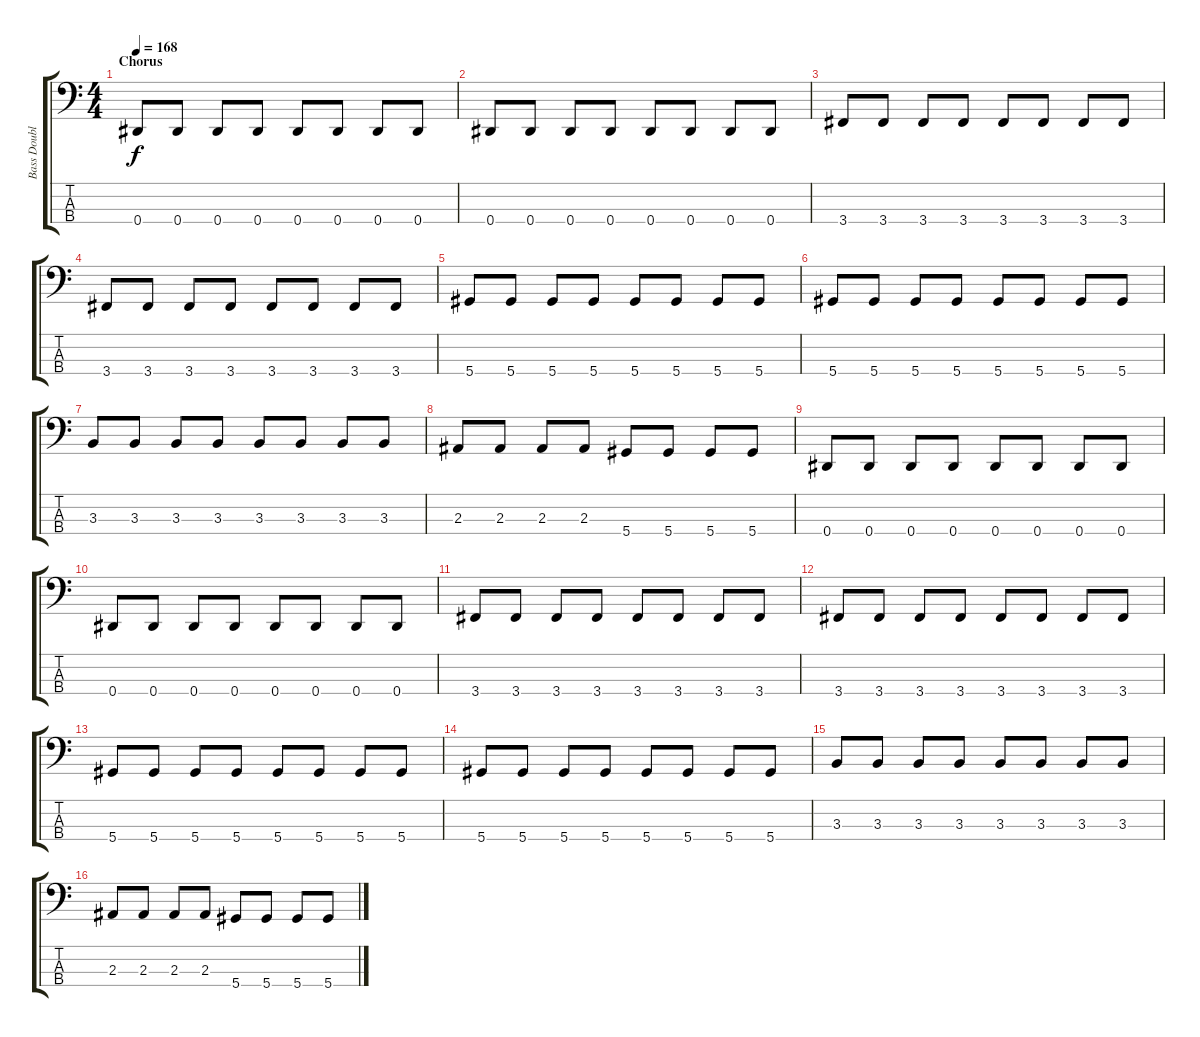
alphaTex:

\track ("Bass Double" "Bass Doubl") {instrument electricbassfinger}
\staff {score tabs}
\tuning (Gb2 Db2 Ab1 Eb1) {hide}
\ts (4 4)
\section ("" "Chorus")
\tempo 168
\clef f4
\ks c
0.4.8{dy f} 0.4.8 0.4.8 0.4.8 0.4.8 0.4.8 0.4.8 0.4.8 |
0.4.8 0.4.8 0.4.8 0.4.8 0.4.8 0.4.8 0.4.8 0.4.8 |
3.4.8 3.4.8 3.4.8 3.4.8 3.4.8 3.4.8 3.4.8 3.4.8 |
3.4.8 3.4.8 3.4.8 3.4.8 3.4.8 3.4.8 3.4.8 3.4.8 |
5.4.8 5.4.8 5.4.8 5.4.8 5.4.8 5.4.8 5.4.8 5.4.8 |
5.4.8 5.4.8 5.4.8 5.4.8 5.4.8 5.4.8 5.4.8 5.4.8 |
3.3.8 3.3.8 3.3.8 3.3.8 3.3.8 3.3.8 3.3.8 3.3.8 |
2.3.8 2.3.8 2.3.8 2.3.8 5.4.8 5.4.8 5.4.8 5.4.8 |
0.4.8 0.4.8 0.4.8 0.4.8 0.4.8 0.4.8 0.4.8 0.4.8 |
0.4.8 0.4.8 0.4.8 0.4.8 0.4.8 0.4.8 0.4.8 0.4.8 |
3.4.8 3.4.8 3.4.8 3.4.8 3.4.8 3.4.8 3.4.8 3.4.8 |
3.4.8 3.4.8 3.4.8 3.4.8 3.4.8 3.4.8 3.4.8 3.4.8 |
5.4.8 5.4.8 5.4.8 5.4.8 5.4.8 5.4.8 5.4.8 5.4.8 |
5.4.8 5.4.8 5.4.8 5.4.8 5.4.8 5.4.8 5.4.8 5.4.8 |
3.3.8 3.3.8 3.3.8 3.3.8 3.3.8 3.3.8 3.3.8 3.3.8 |
2.3.8 2.3.8 2.3.8 2.3.8 5.4.8 5.4.8 5.4.8 5.4.8
